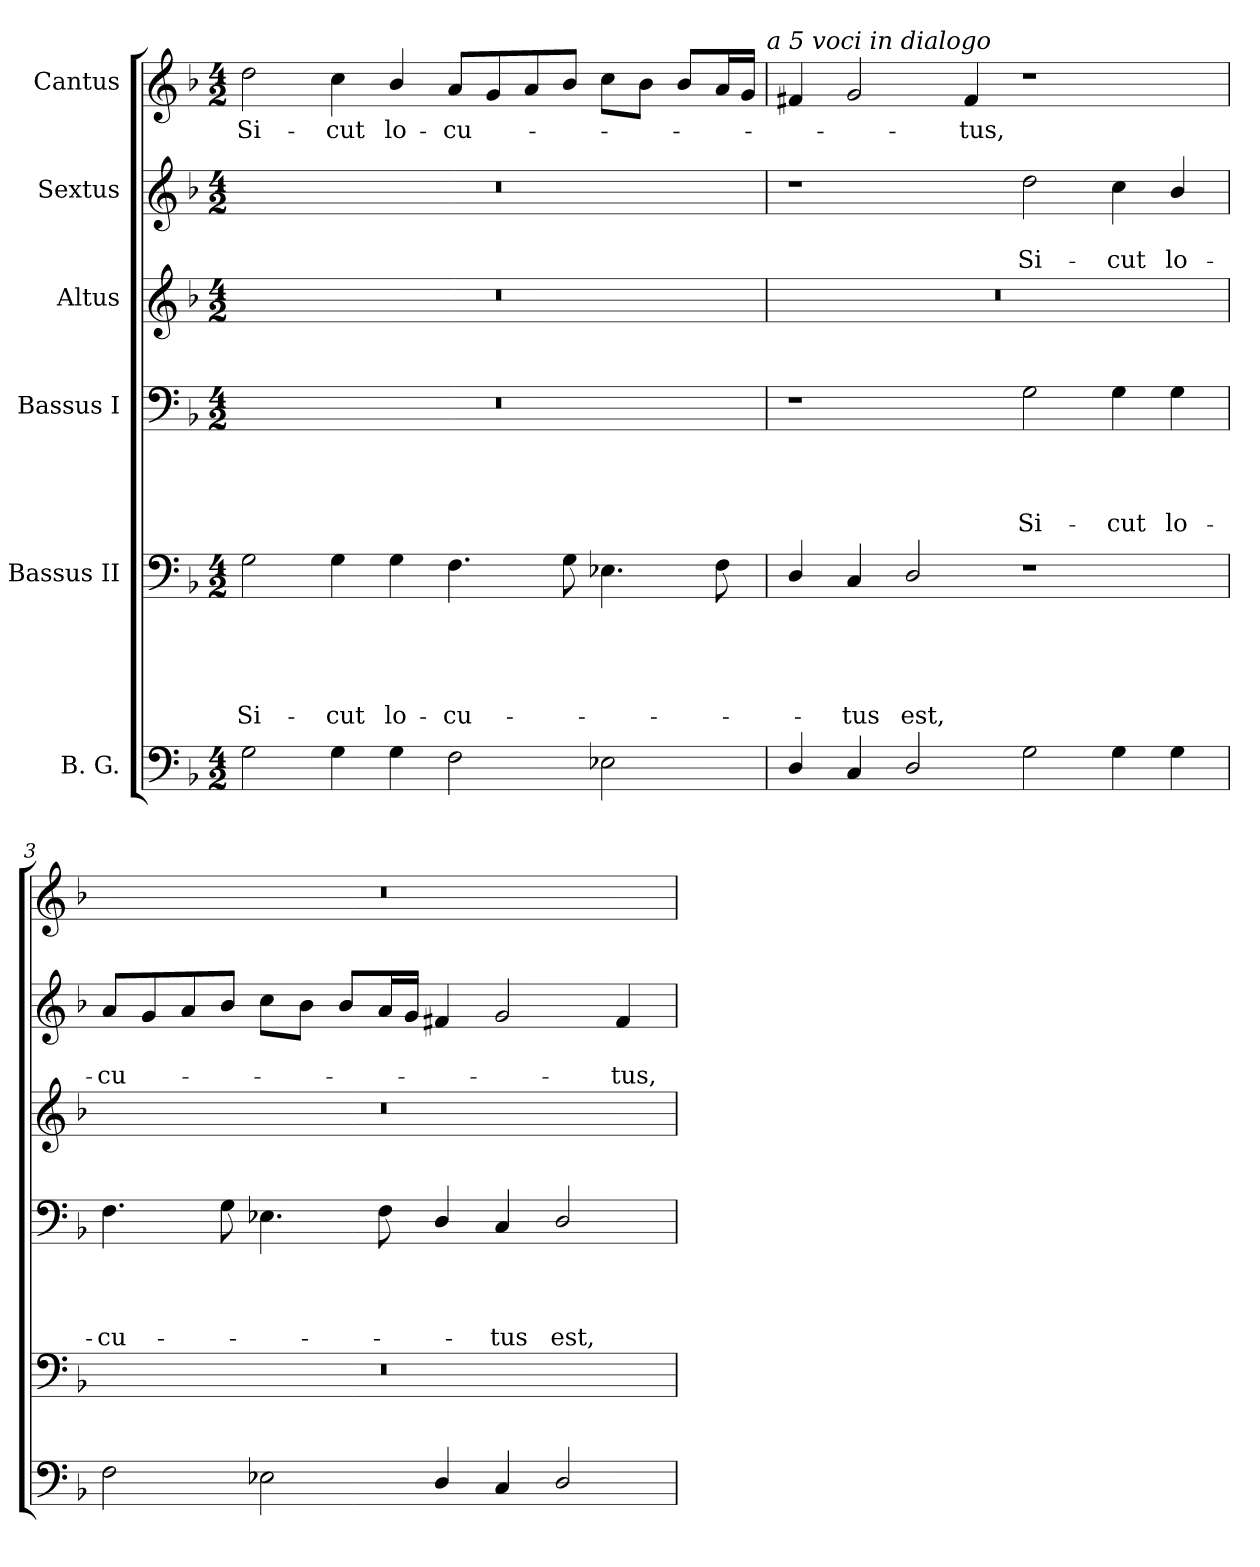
**kern	**kern	**text	**text	**text	**text	**text	**kern	**text	**text	**text	**text	**kern	**kern	**text	**text	**kern	**text
*part6	*part5	*part5	*part5	*part5	*part5	*part5	*part4	*part4	*part4	*part4	*part4	*part3	*part2	*part2	*part2	*part1	*part1
*staff6	*staff5	*staff5	*staff5	*staff5	*staff5	*staff5	*staff4	*staff4	*staff4	*staff4	*staff4	*staff3	*staff2	*staff2	*staff2	*staff1	*staff1
*I"B. G.	*I"Bassus II	*	*	*	*	*	*I"Bassus I	*	*	*	*	*I"Altus	*I"Sextus	*	*	*I"Cantus	*
*clefF4	*clefF4	*	*	*	*	*	*clefF4	*	*	*	*	*clefG2	*clefG2	*	*	*clefG2	*
*k[b-]	*k[b-]	*	*	*	*	*	*k[b-]	*	*	*	*	*k[b-]	*k[b-]	*	*	*k[b-]	*
*F:	*F:	*	*	*	*	*	*F:	*	*	*	*	*F:	*F:	*	*	*F:	*
*M4/2	*M4/2	*	*	*	*	*	*M4/2	*	*	*	*	*M4/2	*M4/2	*	*	*M4/2	*
*MM120	*MM120	*	*	*	*	*	*MM120	*	*	*	*	*MM120	*MM120	*	*	*MM120	*
=1	=1	=1	=1	=1	=1	=1	=1	=1	=1	=1	=1	=1	=1	=1	=1	=1	=1
!	!	!	!	!	!	!LO:LY:b	!LO:N:vis=1	!	!	!	!	!LO:N:vis=1	!LO:N:vis=1	!	!	!	!LO:LY:b
2G\	2G\	.	.	.	.	Si-	0r	.	.	.	.	0r	0r	.	.	2dd\	Si-
!	!	!	!	!	!	!LO:LY:b	!	!	!	!	!	!	!	!	!	!	!LO:LY:b
4G\	4G\	.	.	.	.	-cut	.	.	.	.	.	.	.	.	.	4cc\	-cut
!	!	!	!	!	!	!LO:LY:b	!	!	!	!	!	!	!	!	!	!	!LO:LY:b
4G\	4G\	.	.	.	.	lo-	.	.	.	.	.	.	.	.	.	4b-/	lo-
!	!	!	!	!	!	!LO:LY:b	!	!	!	!	!	!	!	!	!	!	!LO:LY:b
2F\	4.F\	.	.	.	.	-cu-	.	.	.	.	.	.	.	.	.	8a/L	-cu-
.	.	.	.	.	.	.	.	.	.	.	.	.	.	.	.	8g/	.
.	.	.	.	.	.	.	.	.	.	.	.	.	.	.	.	8a/	.
.	8G\	.	.	.	.	.	.	.	.	.	.	.	.	.	.	8b-/J	.
2E-X\	4.E-X\	.	.	.	.	.	.	.	.	.	.	.	.	.	.	8cc\L	.
.	.	.	.	.	.	.	.	.	.	.	.	.	.	.	.	8b-\J	.
.	.	.	.	.	.	.	.	.	.	.	.	.	.	.	.	8b-/L	.
.	8F\	.	.	.	.	.	.	.	.	.	.	.	.	.	.	16a/L	.
.	.	.	.	.	.	.	.	.	.	.	.	.	.	.	.	16g/JJ	.
!	!	!	!	!	!	!	!	!	!	!	!	!	!	!	!	!LO:TX:a:i:t=a 5 voci in dialogo	!
=2	=2	=2	=2	=2	=2	=2	=2	=2	=2	=2	=2	=2	=2	=2	=2	=2	=2
!	!	!	!	!	!	!	!	!	!	!	!	!LO:N:vis=1	!	!	!	!	!
4D/	4D/	.	.	.	.	.	1r	.	.	.	.	0r	1r	.	.	4f#X/	.
!	!	!	!	!	!	!LO:LY:b	!	!	!	!	!	!	!	!	!	!	!
4C/	4C/	.	.	.	.	-tus	.	.	.	.	.	.	.	.	.	2g/	.
!	!	!	!	!	!	!LO:LY:b	!	!	!	!	!	!	!	!	!	!	!
2D/	2D/	.	.	.	.	est,	.	.	.	.	.	.	.	.	.	.	.
!	!	!	!	!	!	!	!	!	!	!	!	!	!	!	!	!	!LO:LY:b
.	.	.	.	.	.	.	.	.	.	.	.	.	.	.	.	4f#/	-tus,
!	!	!	!	!	!	!	!	!	!	!	!LO:LY:b	!	!	!	!LO:LY:b	!	!
2G\	1r	.	.	.	.	.	2G\	.	.	.	Si-	.	2dd\	.	Si-	1r	.
!	!	!	!	!	!	!	!	!	!	!	!LO:LY:b	!	!	!	!LO:LY:b	!	!
4G\	.	.	.	.	.	.	4G\	.	.	.	-cut	.	4cc\	.	-cut	.	.
!	!	!	!	!	!	!	!	!	!	!	!LO:LY:b	!	!	!	!LO:LY:b	!	!
4G\	.	.	.	.	.	.	4G\	.	.	.	lo-	.	4b-/	.	lo-	.	.
=3	=3	=3	=3	=3	=3	=3	=3	=3	=3	=3	=3	=3	=3	=3	=3	=3	=3
!	!LO:N:vis=1	!	!	!	!	!	!	!	!	!	!LO:LY:b	!LO:N:vis=1	!	!	!LO:LY:b	!LO:N:vis=1	!
2F\	0r	.	.	.	.	.	4.F\	.	.	.	-cu-	0r	8a/L	.	-cu-	0r	.
.	.	.	.	.	.	.	.	.	.	.	.	.	8g/	.	.	.	.
.	.	.	.	.	.	.	.	.	.	.	.	.	8a/	.	.	.	.
.	.	.	.	.	.	.	8G\	.	.	.	.	.	8b-/J	.	.	.	.
2E-X\	.	.	.	.	.	.	4.E-X\	.	.	.	.	.	8cc\L	.	.	.	.
.	.	.	.	.	.	.	.	.	.	.	.	.	8b-\J	.	.	.	.
.	.	.	.	.	.	.	.	.	.	.	.	.	8b-/L	.	.	.	.
.	.	.	.	.	.	.	8F\	.	.	.	.	.	16a/L	.	.	.	.
.	.	.	.	.	.	.	.	.	.	.	.	.	16g/JJ	.	.	.	.
4D/	.	.	.	.	.	.	4D/	.	.	.	.	.	4f#X/	.	.	.	.
!	!	!	!	!	!	!	!	!	!	!	!LO:LY:b	!	!	!	!	!	!
4C/	.	.	.	.	.	.	4C/	.	.	.	-tus	.	2g/	.	.	.	.
!	!	!	!	!	!	!	!	!	!	!	!LO:LY:b	!	!	!	!	!	!
2D/	.	.	.	.	.	.	2D/	.	.	.	est,	.	.	.	.	.	.
!	!	!	!	!	!	!	!	!	!	!	!	!	!	!	!LO:LY:b	!	!
.	.	.	.	.	.	.	.	.	.	.	.	.	4f#/	.	-tus,	.	.
=	=	=	=	=	=	=	=	=	=	=	=	=	=	=	=	=	=
*-	*-	*-	*-	*-	*-	*-	*-	*-	*-	*-	*-	*-	*-	*-	*-	*-	*-
